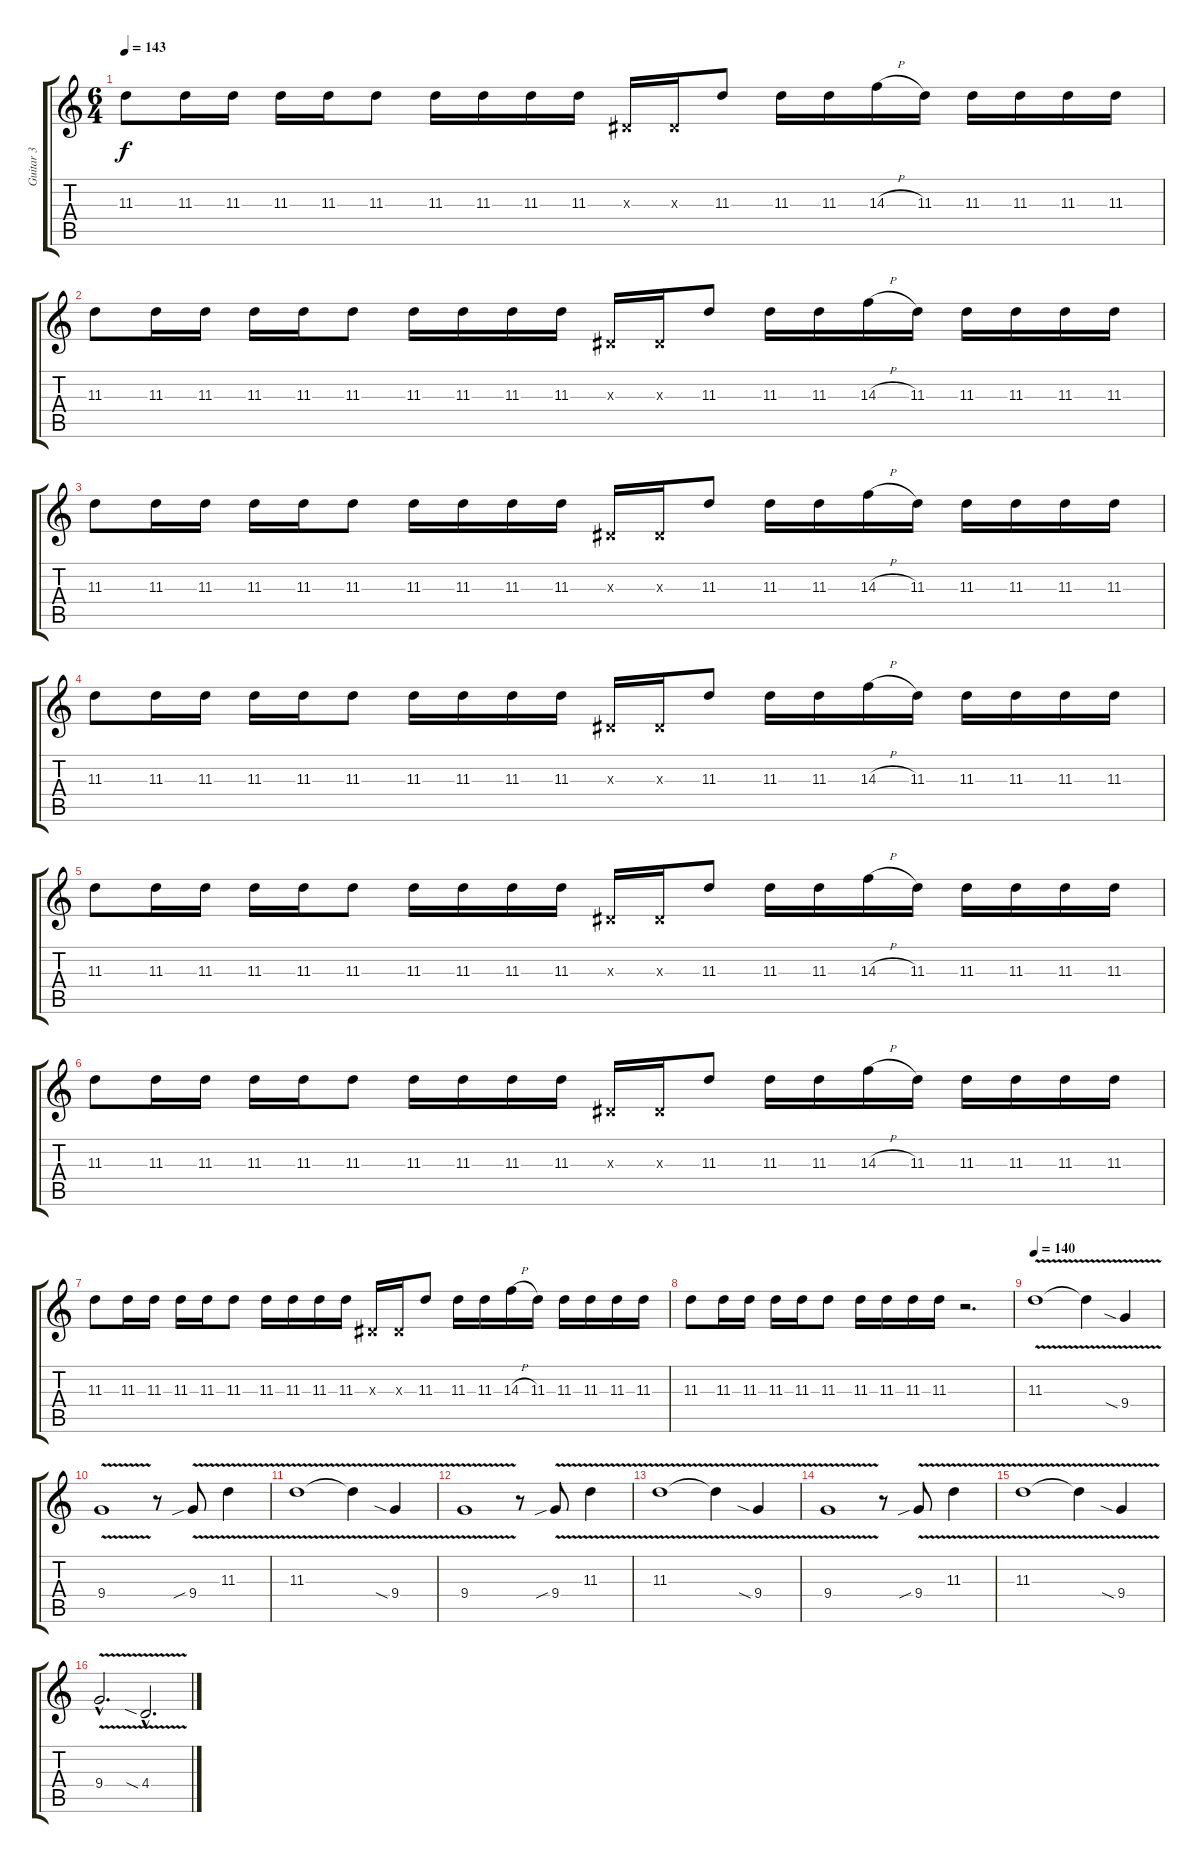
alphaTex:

\track ("Guitar 3" "Guitar 3") {instrument distortionguitar}
\staff {score tabs}
\tuning (C4 G3 Eb3 Bb2 F2 C2) {hide}
\ts (6 4)
\section ("" "")
\tempo 143
\clef g2
\ks c
11.3.8{dy f volume 16} 11.3.16 11.3.16 11.3.16 11.3.16 11.3.8 11.3.16 11.3.16 11.3.16 11.3.16 0.3{x}.16 0.3{x}.16 11.3.8 11.3.16 11.3.16 14.3{h}.16 11.3.16 11.3.16 11.3.16 11.3.16 11.3.16 |
11.3.8 11.3.16 11.3.16 11.3.16 11.3.16 11.3.8 11.3.16 11.3.16 11.3.16 11.3.16 0.3{x}.16 0.3{x}.16 11.3.8 11.3.16 11.3.16 14.3{h}.16 11.3.16 11.3.16 11.3.16 11.3.16 11.3.16 |
11.3.8 11.3.16 11.3.16 11.3.16 11.3.16 11.3.8 11.3.16 11.3.16 11.3.16 11.3.16 0.3{x}.16 0.3{x}.16 11.3.8 11.3.16 11.3.16 14.3{h}.16 11.3.16 11.3.16 11.3.16 11.3.16 11.3.16 |
11.3.8 11.3.16 11.3.16 11.3.16 11.3.16 11.3.8 11.3.16 11.3.16 11.3.16 11.3.16 0.3{x}.16 0.3{x}.16 11.3.8 11.3.16 11.3.16 14.3{h}.16 11.3.16 11.3.16 11.3.16 11.3.16 11.3.16 |
11.3.8 11.3.16 11.3.16 11.3.16 11.3.16 11.3.8 11.3.16 11.3.16 11.3.16 11.3.16 0.3{x}.16 0.3{x}.16 11.3.8 11.3.16 11.3.16 14.3{h}.16 11.3.16 11.3.16 11.3.16 11.3.16 11.3.16 |
11.3.8 11.3.16 11.3.16 11.3.16 11.3.16 11.3.8 11.3.16 11.3.16 11.3.16 11.3.16 0.3{x}.16 0.3{x}.16 11.3.8 11.3.16 11.3.16 14.3{h}.16 11.3.16 11.3.16 11.3.16 11.3.16 11.3.16 |
11.3.8 11.3.16 11.3.16 11.3.16 11.3.16 11.3.8 11.3.16 11.3.16 11.3.16 11.3.16 0.3{x}.16 0.3{x}.16 11.3.8 11.3.16 11.3.16 14.3{h}.16 11.3.16 11.3.16 11.3.16 11.3.16 11.3.16 |
11.3.8 11.3.16 11.3.16 11.3.16 11.3.16 11.3.8 11.3.16 11.3.16 11.3.16 11.3.16 r.2{d} |
\section ("" "")
\tempo 140
11.3{v}.1 11.3{t}.4 9.4{v sia}.4 |
9.4{v}.1 r.8 9.4{v sib}.8 11.3{v}.4 |
11.3{v}.1 11.3{t}.4 9.4{v sia}.4 |
9.4{v}.1 r.8 9.4{v sib}.8 11.3{v}.4 |
11.3{v}.1 11.3{t}.4 9.4{v sia}.4 |
9.4{v}.1 r.8 9.4{v sib}.8 11.3{v}.4 |
11.3{v}.1 11.3{t}.4 9.4{v sia}.4 |
9.4{v hac}.2{d} 4.4{v sia hac}.2{d}
